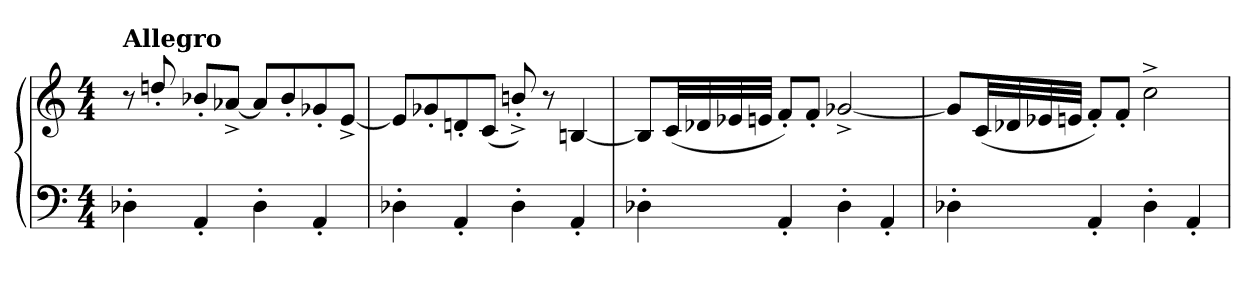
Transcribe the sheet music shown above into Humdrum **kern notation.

**kern	**kern	**dynam
*part1	*part1	*part1
*staff2	*staff1	*staff1/2
*clefF4	*clefG2	*
*k[]	*k[]	*
*C:	*C:	*
*M4/4	*M4/4	*
=1	=1	=1
!	!LO:TX:B:t=Allegro	!
4D-X'i\	8r	M.M. = 120
.	8ddn'i/	.
4AA'i/	8b-X'i/L	.
.	[8a-X^i/J	.
4D-'i\	8a-i/L]	.
.	8b-'i/	.
4AA'i/	8g-X'i/	.
.	[8e^i/J	.
=2	=2	=2
4D-X'i\	8ei/L]	.
.	8g-X'i/	.
4AA'i/	8dn'i/	.
.	(8ci/J	.
4D-'i\	8bn^'i/)	.
.	8r	.
4AA'i/	[4Bni/	.
=3	=3	=3
4D-X'i\	8Bi/L]	.
.	(32ci/LL	.
.	32d-Xi/	.
.	32e-Xi/	.
.	32eni/JJJ	.
4AA'i/	8f'i/L)	.
.	8f'i/J	.
4D-'i\	[2g-X^i/	.
4AA'i/	.	.
=4	=4	=4
4D-X'i\	8g-i/L]	.
.	(32ci/LL	.
.	32d-Xi/	.
.	32e-Xi/	.
.	32eni/JJJ	.
4AA'i/	8f'i/L)	.
.	8f'i/J	.
4D-'i\	2cc^i\	.
4AA'i/	.	.
=	=	=
*-	*-	*-
